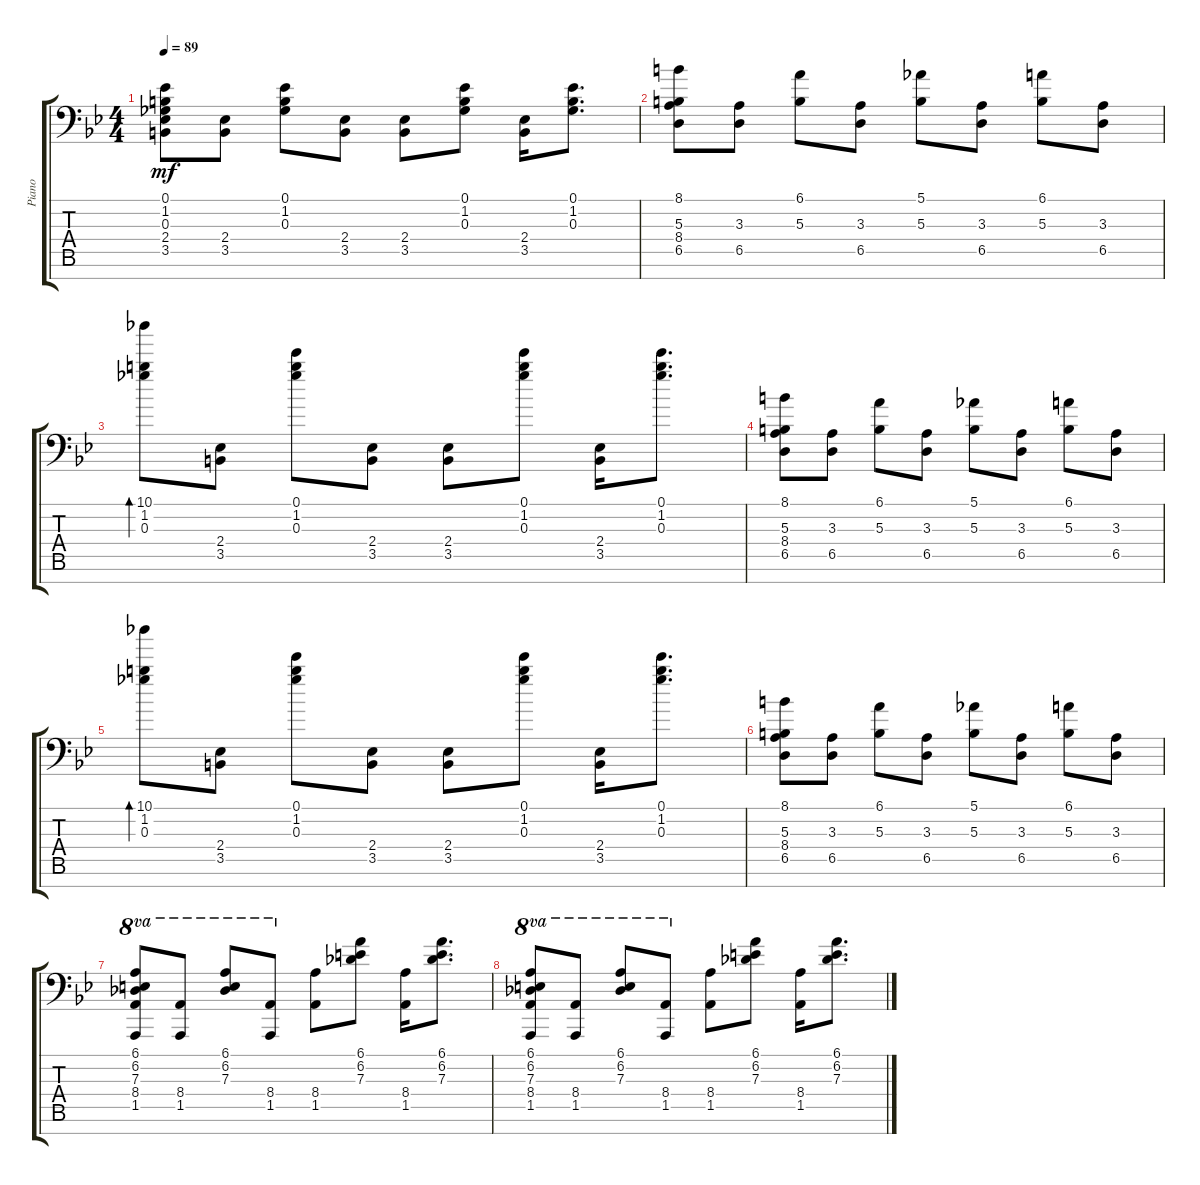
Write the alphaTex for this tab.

\track ("Piano" "Piano") {instrument acousticgrandpiano}
\staff {score tabs}
\tuning (Eb4 Bb3 Gb3 Db3 Ab2 Eb2 Bb1) {hide}
\ts (4 4)
\tempo 89
\clef f4
\ks bb
(0.1 1.2 0.3 2.4 3.5).8{dy mf} (2.4 3.5).8 (0.1 1.2 0.3).8 (2.4 3.5).8 (2.4 3.5).8 (0.1 1.2 0.3).8 (2.4 3.5).16 (0.1 1.2 0.3).8{d} |
(8.1 5.3 8.4 6.5).8 (3.3 6.5).8 (6.1 5.3).8 (3.3 6.5).8 (5.1 5.3).8 (3.3 6.5).8 (6.1 5.3).8 (3.3 6.5).8 |
(10.1 1.2 0.3).8{bd 30 ot 15mb} (2.4 3.5).8 (0.1 1.2 0.3).8{ot 15mb} (2.4 3.5).8 (2.4 3.5).8 (0.1 1.2 0.3).8{ot 15mb} (2.4 3.5).16 (0.1 1.2 0.3).8{d ot 15mb} |
(8.1 5.3 8.4 6.5).8 (3.3 6.5).8 (6.1 5.3).8 (3.3 6.5).8 (5.1 5.3).8 (3.3 6.5).8 (6.1 5.3).8 (3.3 6.5).8 |
(10.1 1.2 0.3).8{bd 30 ot 15mb} (2.4 3.5).8 (0.1 1.2 0.3).8{ot 15mb} (2.4 3.5).8 (2.4 3.5).8 (0.1 1.2 0.3).8{ot 15mb} (2.4 3.5).16 (0.1 1.2 0.3).8{d ot 15mb} |
(8.1 5.3 8.4 6.5).8 (3.3 6.5).8 (6.1 5.3).8 (3.3 6.5).8 (5.1 5.3).8 (3.3 6.5).8 (6.1 5.3).8 (3.3 6.5).8 |
(6.1 6.2 7.3 8.4 1.5).8{ot 8va} (8.4 1.5).8{ot 8va} (6.1 6.2 7.3).8{ot 8va} (8.4 1.5).8{ot 8va} (8.4 1.5).8 (6.1 6.2 7.3).8 (8.4 1.5).16 (6.1 6.2 7.3).8{d} |
(6.1 6.2 7.3 8.4 1.5).8{ot 8va} (8.4 1.5).8{ot 8va} (6.1 6.2 7.3).8{ot 8va} (8.4 1.5).8{ot 8va} (8.4 1.5).8 (6.1 6.2 7.3).8 (8.4 1.5).16 (6.1 6.2 7.3).8{d}
